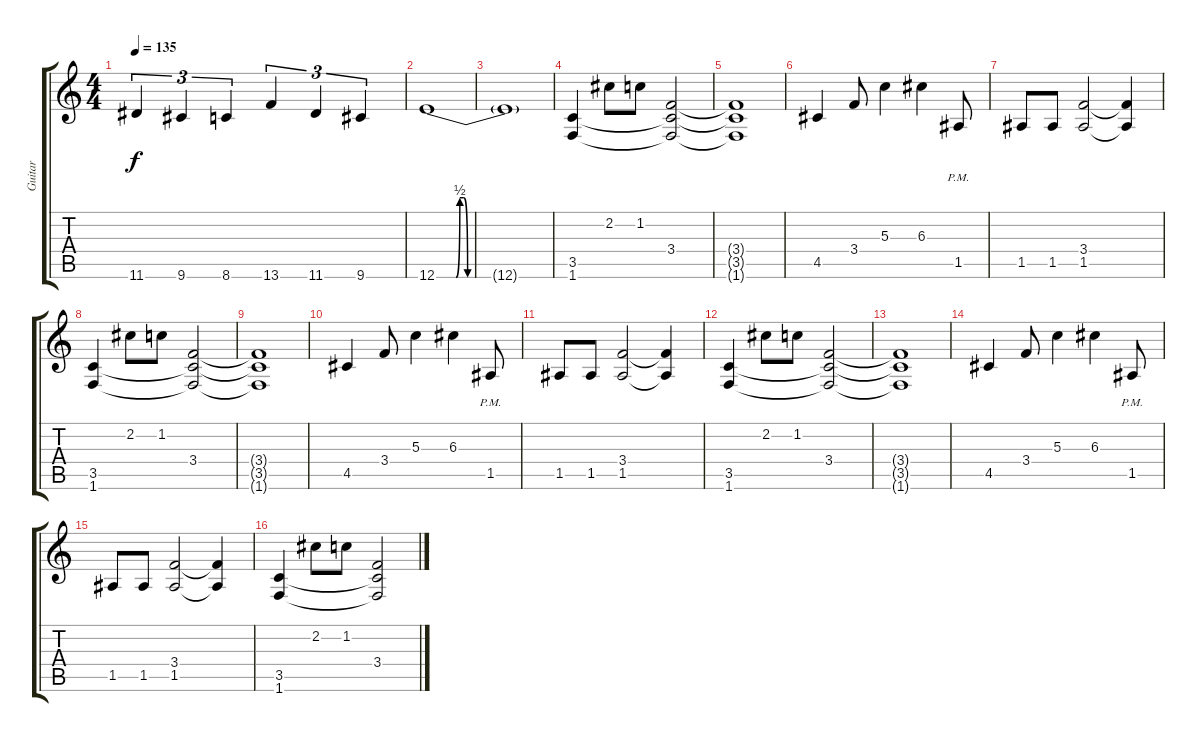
\track ("Guitar" "Guitar") {instrument distortionguitar}
\staff {score tabs}
\tuning (E4 B3 G3 D3 A2 E2) {hide}
\ts (4 4)
\tempo 135
\clef g2
\ks c
11.6.4{tu (3 2) dy f} 9.6.4{tu (3 2)} 8.6.4{tu (3 2)} 13.6.4{tu (3 2)} 11.6.4{tu (3 2)} 9.6.4{tu (3 2)} |
12.6{be (custom 0 0 10 0 12 2 14 2 16 0 60 0)}.1 |
12.6{t}.1 |
(3.5 1.6).4 2.2.8 1.2.8 (3.4 3.5{t} 1.6{t}).2 |
(3.4{t} 3.5{t} 1.6{t}).1 |
4.5.4 3.4.8 5.3.4 6.3.4 1.5{pm}.8 |
1.5.8 1.5.8 (3.4 1.5).2 (3.4{t} 1.5{t}).4 |
(3.5 1.6).4 2.2.8 1.2.8 (3.4 3.5{t} 1.6{t}).2 |
(3.4{t} 3.5{t} 1.6{t}).1 |
4.5.4 3.4.8 5.3.4 6.3.4 1.5{pm}.8 |
1.5.8 1.5.8 (3.4 1.5).2 (3.4{t} 1.5{t}).4 |
(3.5 1.6).4 2.2.8 1.2.8 (3.4 3.5{t} 1.6{t}).2 |
(3.4{t} 3.5{t} 1.6{t}).1 |
4.5.4 3.4.8 5.3.4 6.3.4 1.5{pm}.8 |
1.5.8 1.5.8 (3.4 1.5).2 (3.4{t} 1.5{t}).4 |
(3.5 1.6).4 2.2.8 1.2.8 (3.4 3.5{t} 1.6{t}).2
